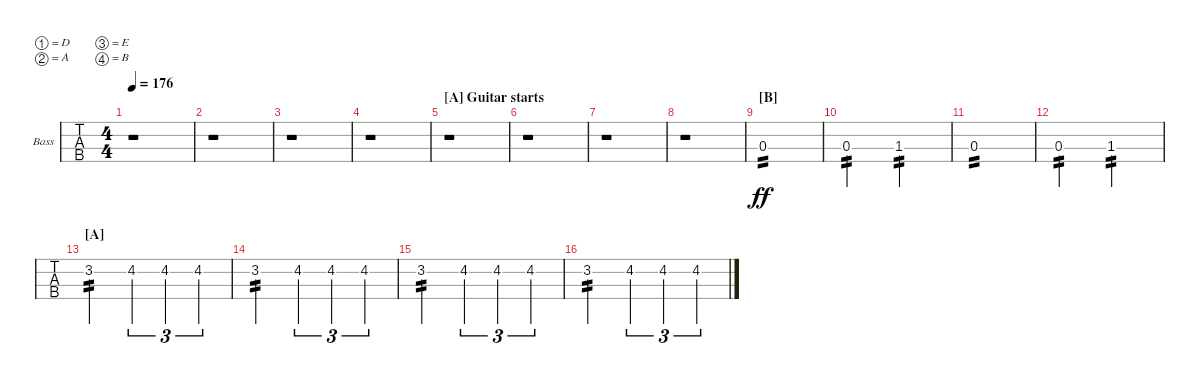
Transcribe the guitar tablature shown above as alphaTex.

\defaultSystemsLayout 4
\bracketExtendMode groupsimilarinstruments
\firstSystemTrackNameOrientation horizontal
\otherSystemsTrackNameOrientation horizontal
\track ("Bass" "Bass") {instrument electricbassfinger}
\staff {tabs}
\tuning (D2 A1 E1 B0)
\ts (4 4)
\tempo 176
\clef g2
\ks c
r.1{dy ff} |
r.1 |
r.1 |
r.1 |
\section ("A" "Guitar starts")
r.1 |
r.1 |
r.1 |
r.1 |
\section ("B" "")
\clef f4
0.3.1{tp 2} |
0.3.2{tp 2} 1.3.2{tp 2} |
0.3.1{tp 2} |
0.3.2{tp 2} 1.3.2{tp 2} |
\section ("A" "")
3.2.2{tp 2} 4.2.4{tu (3 2)} 4.2.4{tu (3 2)} 4.2.4{tu (3 2)} |
3.2.2{tp 2} 4.2.4{tu (3 2)} 4.2.4{tu (3 2)} 4.2.4{tu (3 2)} |
3.2.2{tp 2} 4.2.4{tu (3 2)} 4.2.4{tu (3 2)} 4.2.4{tu (3 2)} |
3.2.2{tp 2} 4.2.4{tu (3 2)} 4.2.4{tu (3 2)} 4.2.4{tu (3 2)}
